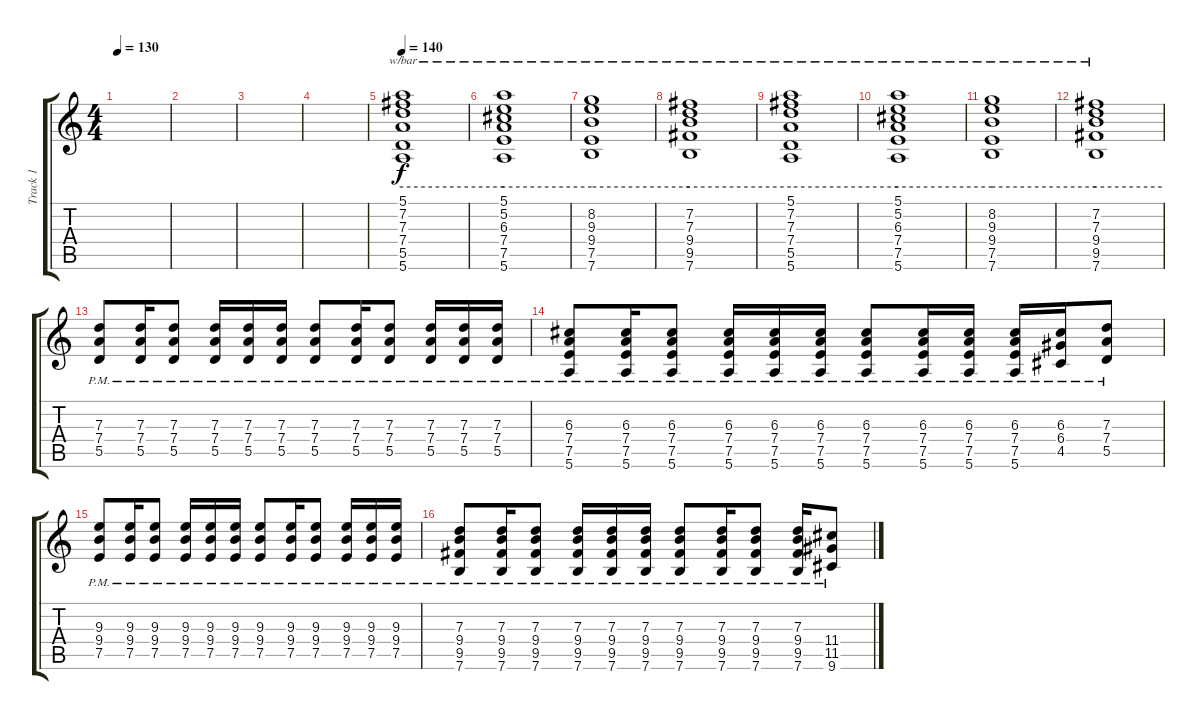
\track ("Track 1" "Track 1") {instrument electricguitarjazz}
\staff {score tabs}
\tuning (E4 B3 G3 D3 A2 E2) {hide}
\ts (4 4)
\tempo 130
\clef g2
\ks c
|
|
|
|
\tempo 140
(5.1 7.2 7.3 7.4 5.5 5.6).1{tbe (hold default 0 0 60 0)} |
(5.1 5.2 6.3 7.4 7.5 5.6).1{tbe (hold default 0 0 60 0)} |
(8.2 9.3 9.4 7.5 7.6).1{tbe (hold default 0 0 60 0)} |
(7.2 7.3 9.4 9.5 7.6).1{tbe (hold default 0 0 60 0)} |
(5.1 7.2 7.3 7.4 5.5 5.6).1{tbe (hold default 0 0 60 0)} |
(5.1 5.2 6.3 7.4 7.5 5.6).1{tbe (hold default 0 0 60 0)} |
(8.2 9.3 9.4 7.5 7.6).1{tbe (hold default 0 0 60 0)} |
(7.2 7.3 9.4 9.5 7.6).1{tbe (hold default 0 0 60 0)} |
(7.3{pm} 7.4{pm} 5.5{pm}).8 (7.3{pm} 7.4{pm} 5.5{pm}).16 (7.3{pm} 7.4{pm} 5.5{pm}).8 (7.3{pm} 7.4{pm} 5.5{pm}).16 (7.3{pm} 7.4{pm} 5.5{pm}).16 (7.3{pm} 7.4{pm} 5.5{pm}).16 (7.3{pm} 7.4{pm} 5.5{pm}).8 (7.3{pm} 7.4{pm} 5.5{pm}).16 (7.3{pm} 7.4{pm} 5.5{pm}).8 (7.3{pm} 7.4{pm} 5.5{pm}).16 (7.3{pm} 7.4{pm} 5.5{pm}).16 (7.3{pm} 7.4{pm} 5.5{pm}).16 |
(6.3{pm} 7.4{pm} 7.5{pm} 5.6{pm}).8 (6.3{pm} 7.4{pm} 7.5{pm} 5.6{pm}).16 (6.3{pm} 7.4{pm} 7.5{pm} 5.6{pm}).8 (6.3{pm} 7.4{pm} 7.5{pm} 5.6{pm}).16 (6.3{pm} 7.4{pm} 7.5{pm} 5.6{pm}).16 (6.3{pm} 7.4{pm} 7.5{pm} 5.6{pm}).16 (6.3{pm} 7.4{pm} 7.5{pm} 5.6{pm}).8 (6.3{pm} 7.4{pm} 7.5{pm} 5.6{pm}).16 (6.3{pm} 7.4{pm} 7.5{pm} 5.6{pm}).16 (6.3{pm} 7.4{pm} 7.5{pm} 5.6{pm}).16 (6.3{pm} 6.4{pm} 4.5{pm}).16 (7.3{pm} 7.4{pm} 5.5{pm}).8 |
(9.3{pm} 9.4{pm} 7.5{pm}).8 (9.3{pm} 9.4{pm} 7.5{pm}).16 (9.3{pm} 9.4{pm} 7.5{pm}).8 (9.3{pm} 9.4{pm} 7.5{pm}).16 (9.3{pm} 9.4{pm} 7.5{pm}).16 (9.3{pm} 9.4{pm} 7.5{pm}).16 (9.3{pm} 9.4{pm} 7.5{pm}).8 (9.3{pm} 9.4{pm} 7.5{pm}).16 (9.3{pm} 9.4{pm} 7.5{pm}).8 (9.3{pm} 9.4{pm} 7.5{pm}).16 (9.3{pm} 9.4{pm} 7.5{pm}).16 (9.3{pm} 9.4{pm} 7.5{pm}).16 |
(7.3{pm} 9.4{pm} 9.5{pm} 7.6{pm}).8 (7.3{pm} 9.4{pm} 9.5{pm} 7.6{pm}).16 (7.3{pm} 9.4{pm} 9.5{pm} 7.6{pm}).8 (7.3{pm} 9.4{pm} 9.5{pm} 7.6{pm}).16 (7.3{pm} 9.4{pm} 9.5{pm} 7.6{pm}).16 (7.3{pm} 9.4{pm} 9.5{pm} 7.6{pm}).16 (7.3{pm} 9.4{pm} 9.5{pm} 7.6{pm}).8 (7.3{pm} 9.4{pm} 9.5{pm} 7.6{pm}).16 (7.3{pm} 9.4{pm} 9.5{pm} 7.6{pm}).8 (7.3{pm} 9.4{pm} 9.5{pm} 7.6{pm}).16 (11.4{pm} 11.5{pm} 9.6{pm}).8
